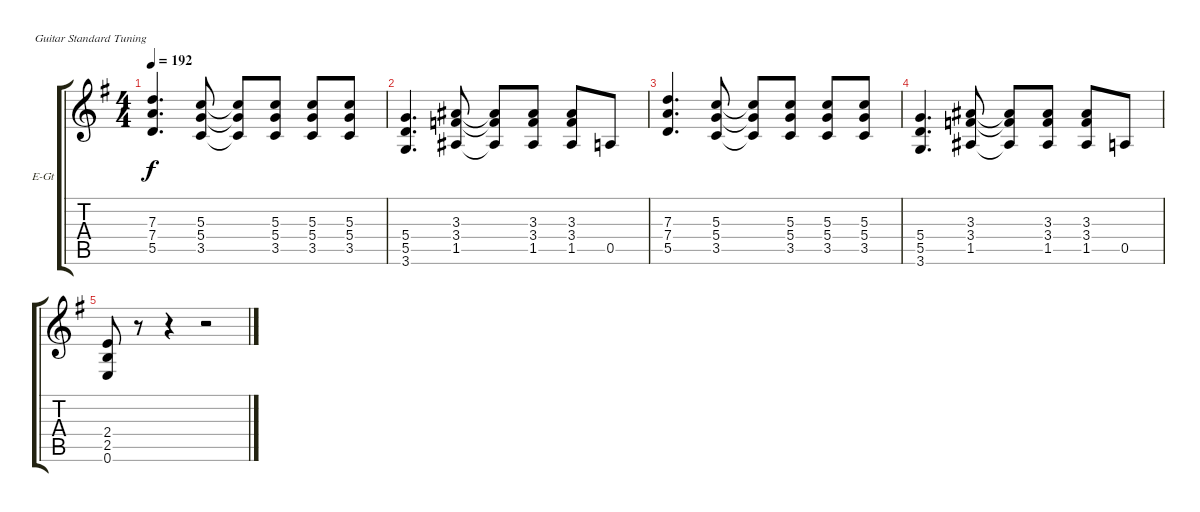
\defaultSystemsLayout 4
\bracketExtendMode groupsimilarinstruments
\firstSystemTrackNameOrientation horizontal
\otherSystemsTrackNameOrientation horizontal
\track ("Electric Guitar" "E-Gt") {instrument distortionguitar}
\staff {score tabs}
\tuning (E4 B3 G3 D3 A2 E2)
\ts (4 4)
\tempo 192
\clef g2
\scale
1.05549
\ks g
(5.5 7.4 7.3).4{d dy f} (3.5 5.4 5.3).8 (3.5{t} 5.4{t} 5.3{t}).8 (3.5 5.4 5.3).8 (3.5 5.4 5.3).8 (3.5 5.4 5.3).8 |
\scale
0.944515 (3.6 5.5 5.4).4{d} (1.5 3.4 3.3).8 (3.4{t} 3.3{t} 1.5{t}).8 (1.5 3.4 3.3).8 (1.5 3.4 3.3).8 0.5.8 |
\scale
1.05549 (5.5 7.4 7.3).4{d} (3.5 5.4 5.3).8 (3.5{t} 5.4{t} 5.3{t}).8 (3.5 5.4 5.3).8 (3.5 5.4 5.3).8 (3.5 5.4 5.3).8 |
\scale
0.944515 (3.6 5.5 5.4).4{d} (1.5 3.4 3.3).8 (3.4{t} 3.3{t} 1.5{t}).8 (1.5 3.4 3.3).8 (1.5 3.4 3.3).8 0.5.8 |
(0.6 2.5 2.4).8 r.8 r.4 r.2
